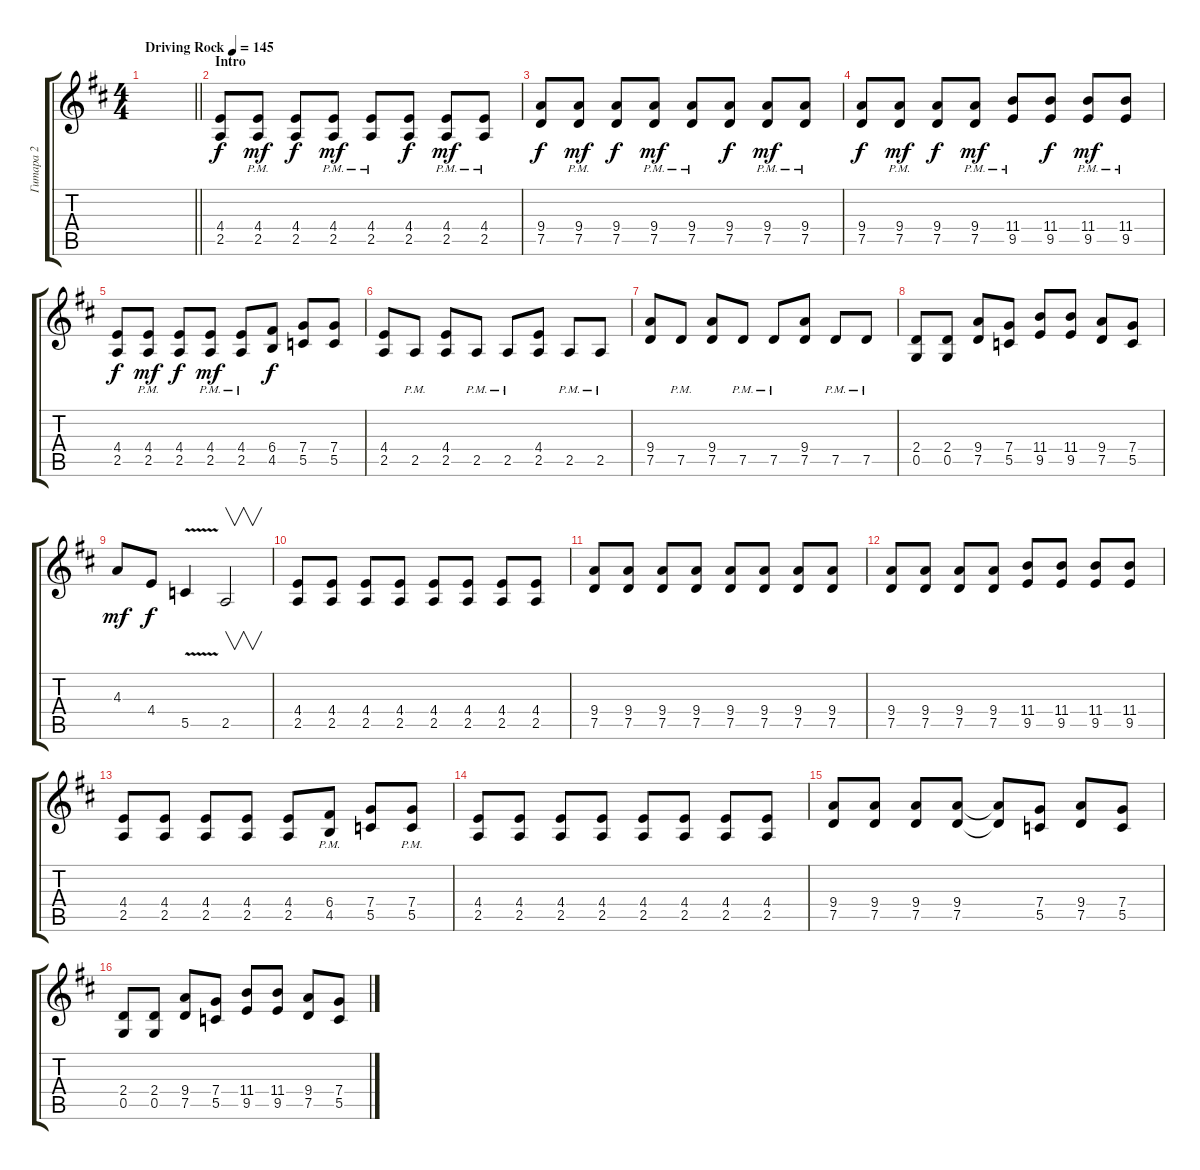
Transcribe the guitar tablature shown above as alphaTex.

\track ("Гитара 2" "Гитара 2") {instrument distortionguitar}
\staff {score tabs}
\tuning (D4 A3 F3 C3 G2 D2) {hide}
\ts (4 4)
\tempo (145 "Driving Rock")
\clef g2
\barLineRight lightlight
\ks bminor
|
\section ("" "Intro")
(4.4 2.5).8 (4.4{pm} 2.5{pm}).8{dy mf} (4.4 2.5).8{dy f} (4.4{pm} 2.5{pm}).8{dy mf} (4.4{pm} 2.5{pm}).8 (4.4 2.5).8{dy f} (4.4{pm} 2.5{pm}).8{dy mf} (4.4{pm} 2.5{pm}).8 |
(9.4 7.5).8{dy f} (9.4{pm} 7.5{pm}).8{dy mf} (9.4 7.5).8{dy f} (9.4{pm} 7.5{pm}).8{dy mf} (9.4{pm} 7.5{pm}).8 (9.4 7.5).8{dy f} (9.4{pm} 7.5{pm}).8{dy mf} (9.4{pm} 7.5{pm}).8 |
(9.4 7.5).8{dy f} (9.4{pm} 7.5{pm}).8{dy mf} (9.4 7.5).8{dy f} (9.4{pm} 7.5{pm}).8{dy mf} (11.4{pm} 9.5{pm}).8 (11.4 9.5).8{dy f} (11.4{pm} 9.5{pm}).8{dy mf} (11.4{pm} 9.5{pm}).8 |
(4.4 2.5).8{dy f} (4.4{pm} 2.5{pm}).8{dy mf} (4.4 2.5).8{dy f} (4.4{pm} 2.5{pm}).8{dy mf} (4.4{pm} 2.5{pm}).8 (6.4 4.5).8{dy f} (7.4 5.5).8 (7.4 5.5).8 |
(4.4 2.5).8 2.5{pm}.8 (4.4 2.5).8 2.5{pm}.8 2.5{pm}.8 (4.4 2.5).8 2.5{pm}.8 2.5{pm}.8 |
(9.4 7.5).8 7.5{pm}.8 (9.4 7.5).8 7.5{pm}.8 7.5{pm}.8 (9.4 7.5).8 7.5{pm}.8 7.5{pm}.8 |
(2.4 0.5).8 (2.4 0.5).8 (9.4 7.5).8 (7.4 5.5).8 (11.4 9.5).8 (11.4 9.5).8 (9.4 7.5).8 (7.4 5.5).8 |
4.3.8{dy mf} 4.4.8{dy f} 5.5{v}.4 2.5.2{v} |
(4.4 2.5).8 (4.4 2.5).8 (4.4 2.5).8 (4.4 2.5).8 (4.4 2.5).8 (4.4 2.5).8 (4.4 2.5).8 (4.4 2.5).8 |
(9.4 7.5).8 (9.4 7.5).8 (9.4 7.5).8 (9.4 7.5).8 (9.4 7.5).8 (9.4 7.5).8 (9.4 7.5).8 (9.4 7.5).8 |
(9.4 7.5).8 (9.4 7.5).8 (9.4 7.5).8 (9.4 7.5).8 (11.4 9.5).8 (11.4 9.5).8 (11.4 9.5).8 (11.4 9.5).8 |
(4.4 2.5).8 (4.4 2.5).8 (4.4 2.5).8 (4.4 2.5).8 (4.4 2.5).8 (6.4{pm} 4.5{pm}).8 (7.4 5.5).8 (7.4{pm} 5.5{pm}).8 |
(4.4 2.5).8 (4.4 2.5).8 (4.4 2.5).8 (4.4 2.5).8 (4.4 2.5).8 (4.4 2.5).8 (4.4 2.5).8 (4.4 2.5).8 |
(9.4 7.5).8 (9.4 7.5).8 (9.4 7.5).8 (9.4 7.5).8 (9.4{t} 7.5{t}).8 (7.4 5.5).8 (9.4 7.5).8 (7.4 5.5).8 |
(2.4 0.5).8 (2.4 0.5).8 (9.4 7.5).8 (7.4 5.5).8 (11.4 9.5).8 (11.4 9.5).8 (9.4 7.5).8 (7.4 5.5).8
